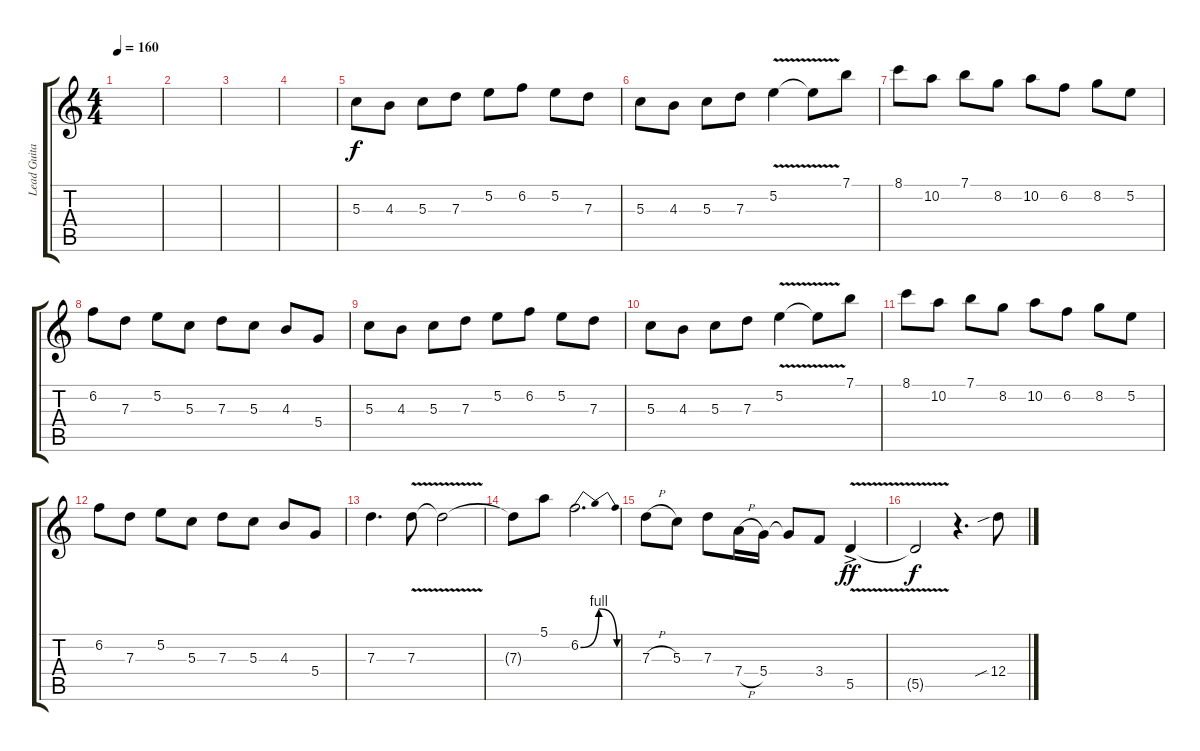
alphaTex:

\track ("Lead Guitar" "Lead Guita") {instrument distortionguitar}
\staff {score tabs}
\tuning (E4 B3 G3 D3 A2 E2) {hide}
\ts (4 4)
\tempo 160
\clef g2
\ks c
|
|
|
|
5.3.8 4.3.8 5.3.8 7.3.8 5.2.8 6.2.8 5.2.8 7.3.8 |
5.3.8 4.3.8 5.3.8 7.3.8 5.2{v}.4 5.2{t}.8 7.1.8 |
8.1.8 10.2.8 7.1.8 8.2.8 10.2.8 6.2.8 8.2.8 5.2.8 |
6.2.8 7.3.8 5.2.8 5.3.8 7.3.8 5.3.8 4.3.8 5.4.8 |
5.3.8 4.3.8 5.3.8 7.3.8 5.2.8 6.2.8 5.2.8 7.3.8 |
5.3.8 4.3.8 5.3.8 7.3.8 5.2{v}.4 5.2{t}.8 7.1.8 |
8.1.8 10.2.8 7.1.8 8.2.8 10.2.8 6.2.8 8.2.8 5.2.8 |
6.2.8 7.3.8 5.2.8 5.3.8 7.3.8 5.3.8 4.3.8 5.4.8 |
7.3.4{d} 7.3{v}.8 7.3{t}.2 |
7.3{t}.8 5.1.8 6.2{be (bendrelease 0 0 10 4 30 4 60 0)}.2{d} |
7.3{h}.8 5.3.8 7.3.8 7.4{h}.16 5.4.16 5.4{t}.8 3.4.8 5.5{v ac}.4{dy ff} |
5.5{t}.2{dy f} r.4{d} 12.4{sib}.8
